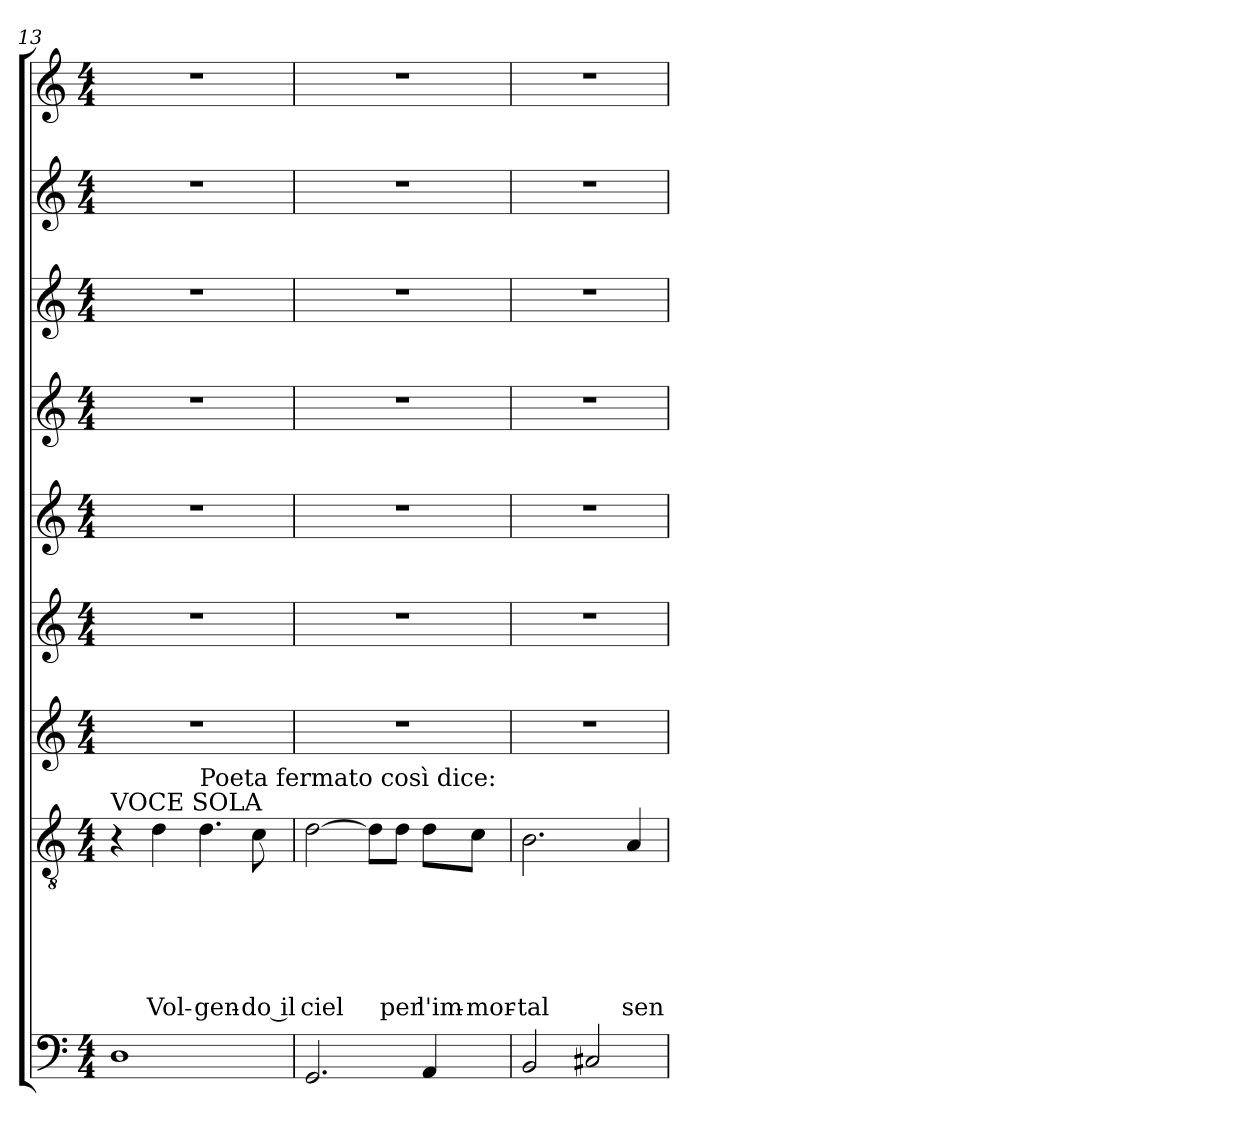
**kern	**kern	**text	**text	**text	**text	**text	**text	**kern	**kern	**kern	**kern	**kern	**kern	**kern
*part9	*part8	*part8	*part8	*part8	*part8	*part8	*part8	*part7	*part6	*part5	*part4	*part3	*part2	*part1
*staff9	*staff8	*staff8	*staff8	*staff8	*staff8	*staff8	*staff8	*staff7	*staff6	*staff5	*staff4	*staff3	*staff2	*staff1
!!LO:LB:g=z
*clefF4	*clefGv2	*	*	*	*	*	*	*clefG2	*clefG2	*clefG2	*clefG2	*clefG2	*clefG2	*clefG2
*k[]	*k[]	*	*	*	*	*	*	*k[]	*k[]	*k[]	*k[]	*k[]	*k[]	*k[]
*C:	*C:	*	*	*	*	*	*	*C:	*C:	*C:	*C:	*C:	*C:	*C:
*M4/4	*M4/4	*	*	*	*	*	*	*M4/4	*M4/4	*M4/4	*M4/4	*M4/4	*M4/4	*M4/4
=13	=13	=13	=13	=13	=13	=13	=13	=13	=13	=13	=13	=13	=13	=13
!	!LO:TX:a:t=VOCE SOLA	!	!	!	!	!	!	!	!	!	!	!	!	!
1D	4r	.	.	.	.	.	.	1r	1r	1r	1r	1r	1r	1r
!	!	!	!	!	!	!	!LO:LY:b	!	!	!	!	!	!	!
.	4d\	.	.	.	.	.	Vol-	.	.	.	.	.	.	.
!	!LO:TX:a:t=Poeta fermato così dice&colon;	!	!	!	!	!	!	!	!	!	!	!	!	!
!	!	!	!	!	!	!	!LO:LY:b	!	!	!	!	!	!	!
.	4.d\	.	.	.	.	.	-gen-	.	.	.	.	.	.	.
!	!	!	!	!	!	!	!LO:LY:b	!	!	!	!	!	!	!
.	8c\	.	.	.	.	.	-do il	.	.	.	.	.	.	.
=14	=14	=14	=14	=14	=14	=14	=14	=14	=14	=14	=14	=14	=14	=14
!	!	!	!	!	!	!	!LO:LY:b	!	!	!	!	!	!	!
2.GG/	[2d\	.	.	.	.	.	ciel	1r	1r	1r	1r	1r	1r	1r
.	8d\L]	.	.	.	.	.	.	.	.	.	.	.	.	.
!	!	!	!	!	!	!	!LO:LY:b	!	!	!	!	!	!	!
.	8d\J	.	.	.	.	.	per	.	.	.	.	.	.	.
!	!	!	!	!	!	!	!LO:LY:b	!	!	!	!	!	!	!
4AA/	8d\L	.	.	.	.	.	l'im-	.	.	.	.	.	.	.
!	!	!	!	!	!	!	!LO:LY:b	!	!	!	!	!	!	!
.	8c\J	.	.	.	.	.	-mor-	.	.	.	.	.	.	.
=15	=15	=15	=15	=15	=15	=15	=15	=15	=15	=15	=15	=15	=15	=15
!	!	!	!	!	!	!	!LO:LY:b	!	!	!	!	!	!	!
2BB/	2.B\	.	.	.	.	.	-tal	1r	1r	1r	1r	1r	1r	1r
2C#X/	.	.	.	.	.	.	.	.	.	.	.	.	.	.
!	!	!	!	!	!	!	!LO:LY:b	!	!	!	!	!	!	!
.	4A/	.	.	.	.	.	sen-	.	.	.	.	.	.	.
=	=	=	=	=	=	=	=	=	=	=	=	=	=	=
*-	*-	*-	*-	*-	*-	*-	*-	*-	*-	*-	*-	*-	*-	*-
